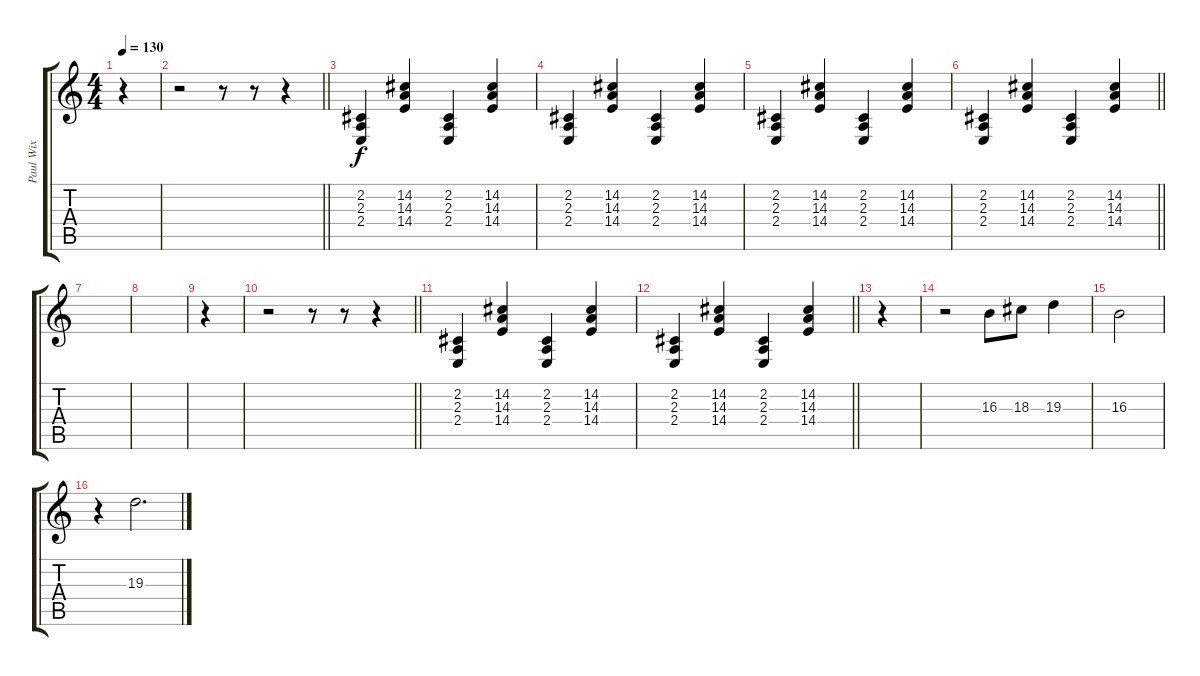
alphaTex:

\track ("Paul Wix" "Paul Wix") {instrument acousticgrandpiano}
\staff {score tabs}
\tuning (E4 B3 G3 D3 A2 E2) {hide}
\ts (4 4)
\tempo 130
\clef g2
\ks c
r.4{dy f} |
\barLineRight lightlight
r.2 r.8 r.8 r.4 |
(2.2 2.3 2.4).4 (14.2 14.3 14.4).4 (2.2 2.3 2.4).4 (14.2 14.3 14.4).4 |
(2.2 2.3 2.4).4 (14.2 14.3 14.4).4 (2.2 2.3 2.4).4 (14.2 14.3 14.4).4 |
(2.2 2.3 2.4).4 (14.2 14.3 14.4).4 (2.2 2.3 2.4).4 (14.2 14.3 14.4).4 |
\barLineRight lightlight
(2.2 2.3 2.4).4 (14.2 14.3 14.4).4 (2.2 2.3 2.4).4 (14.2 14.3 14.4).4 |
|
|
r.4 |
\barLineRight lightlight
r.2 r.8 r.8 r.4 |
(2.2 2.3 2.4).4 (14.2 14.3 14.4).4 (2.2 2.3 2.4).4 (14.2 14.3 14.4).4 |
\barLineRight lightlight
(2.2 2.3 2.4).4 (14.2 14.3 14.4).4 (2.2 2.3 2.4).4 (14.2 14.3 14.4).4 |
r.4 |
r.2 16.3.8 18.3.8 19.3.4 |
16.3.2 |
r.4 19.3.2{d}
